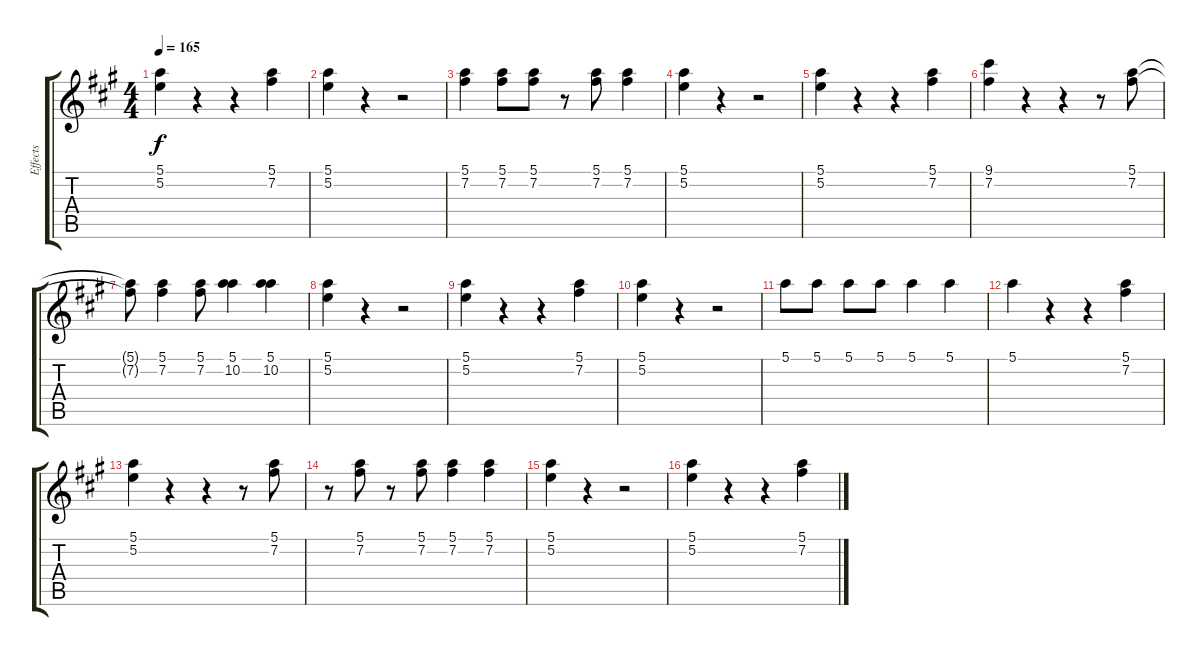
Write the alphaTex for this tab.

\track ("Effects" "Effects") {instrument acousticguitarnylon}
\staff {score tabs}
\tuning (E4 B3 G3 D3 A2 E2) {hide}
\ts (4 4)
\tempo 165
\clef g2
\ks a
(5.1 5.2).4{dy f} r.4 r.4 (5.1 7.2).4 |
(5.1 5.2).4 r.4 r.2 |
(5.1 7.2).4 (5.1 7.2).8 (5.1 7.2).8 r.8 (5.1 7.2).8 (5.1 7.2).4 |
(5.1 5.2).4 r.4 r.2 |
(5.1 5.2).4 r.4 r.4 (5.1 7.2).4 |
(9.1 7.2).4 r.4 r.4 r.8 (5.1 7.2).8 |
(5.1{t} 7.2{t}).8 (5.1 7.2).4 (5.1 7.2).8 (5.1 10.2).4 (5.1 10.2).4 |
(5.1 5.2).4 r.4 r.2 |
(5.1 5.2).4 r.4 r.4 (5.1 7.2).4 |
(5.1 5.2).4 r.4 r.2 |
5.1.8 5.1.8 5.1.8 5.1.8 5.1.4 5.1.4 |
5.1.4 r.4 r.4 (5.1 7.2).4 |
(5.1 5.2).4 r.4 r.4 r.8 (5.1 7.2).8 |
r.8 (5.1 7.2).8 r.8 (5.1 7.2).8 (5.1 7.2).4 (5.1 7.2).4 |
(5.1 5.2).4 r.4 r.2 |
(5.1 5.2).4 r.4 r.4 (5.1 7.2).4
